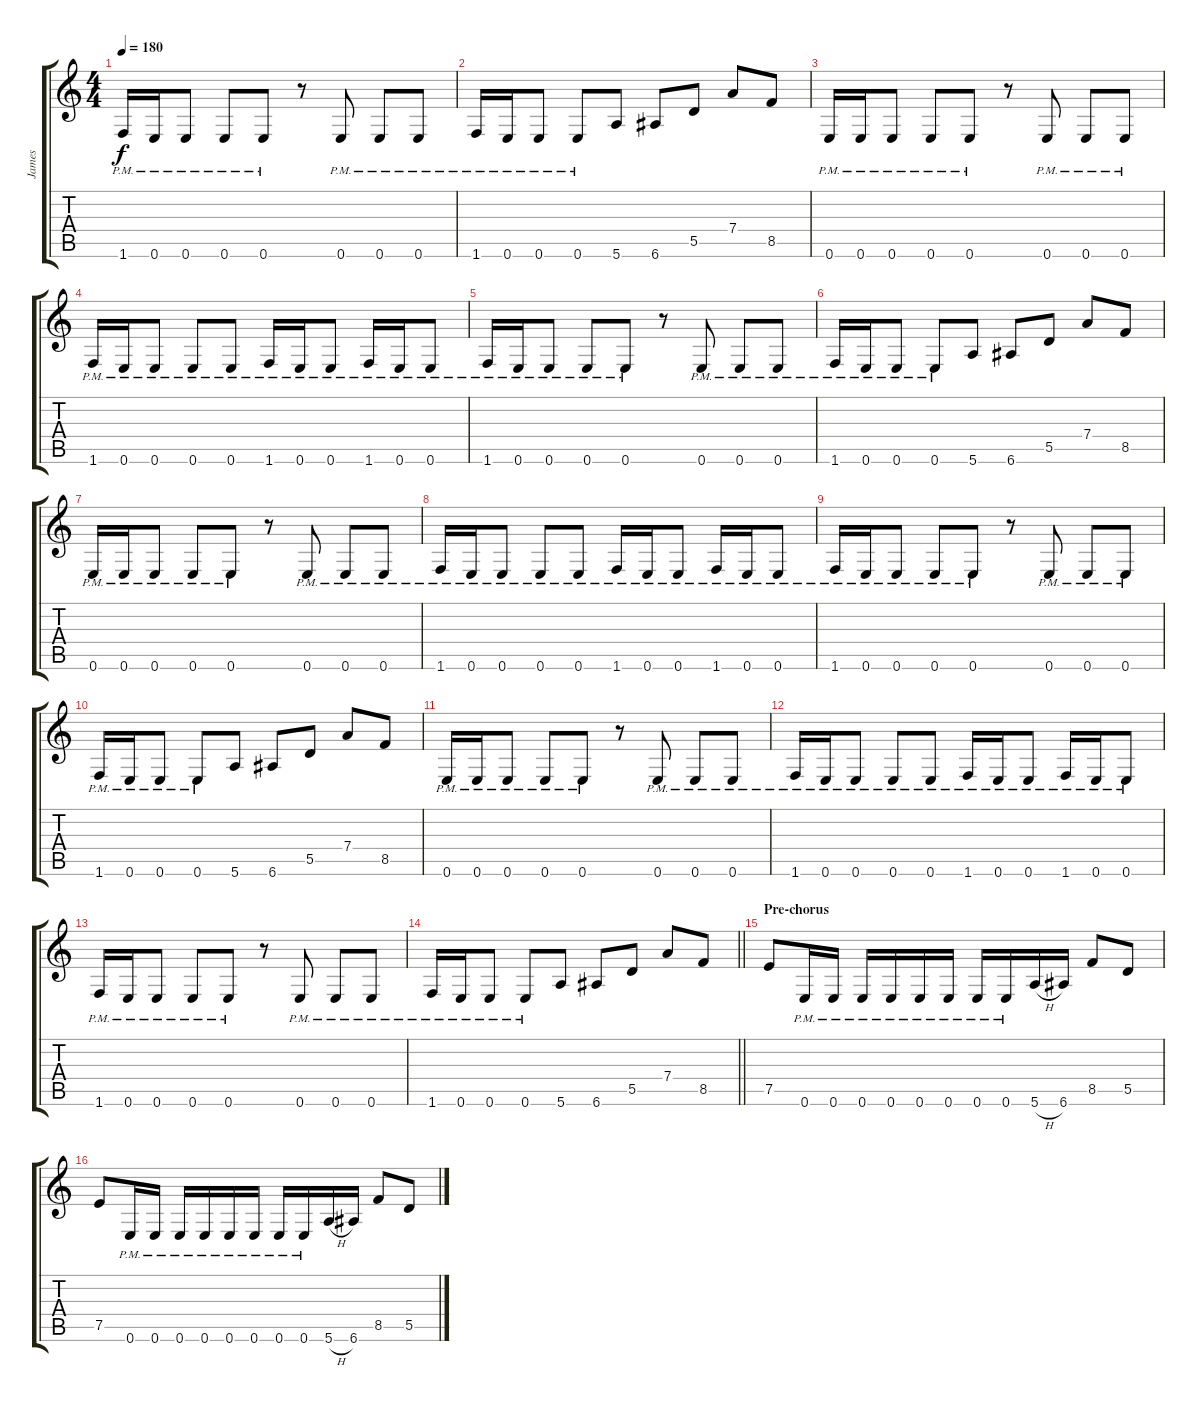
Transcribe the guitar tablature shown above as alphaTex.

\track ("James" "James") {instrument distortionguitar}
\staff {score tabs}
\tuning (E4 B3 G3 D3 A2 E2) {hide}
\ts (4 4)
\tempo 180
\clef g2
\ks c
1.6{pm}.16{dy f} 0.6{pm}.16 0.6{pm}.8 0.6{pm}.8 0.6{pm}.8 r.8 0.6{pm}.8 0.6{pm}.8 0.6{pm}.8 |
1.6{pm}.16 0.6{pm}.16 0.6{pm}.8 0.6{pm}.8 5.6.8 6.6.8 5.5.8 7.4.8 8.5.8 |
0.6{pm}.16 0.6{pm}.16 0.6{pm}.8 0.6{pm}.8 0.6{pm}.8 r.8 0.6{pm}.8 0.6{pm}.8 0.6{pm}.8 |
1.6{pm}.16 0.6{pm}.16 0.6{pm}.8 0.6{pm}.8 0.6{pm}.8 1.6{pm}.16 0.6{pm}.16 0.6{pm}.8 1.6{pm}.16 0.6{pm}.16 0.6{pm}.8 |
1.6{pm}.16 0.6{pm}.16 0.6{pm}.8 0.6{pm}.8 0.6{pm}.8 r.8 0.6{pm}.8 0.6{pm}.8 0.6{pm}.8 |
1.6{pm}.16 0.6{pm}.16 0.6{pm}.8 0.6{pm}.8 5.6.8 6.6.8 5.5.8 7.4.8 8.5.8 |
0.6{pm}.16 0.6{pm}.16 0.6{pm}.8 0.6{pm}.8 0.6{pm}.8 r.8 0.6{pm}.8 0.6{pm}.8 0.6{pm}.8 |
1.6{pm}.16 0.6{pm}.16 0.6{pm}.8 0.6{pm}.8 0.6{pm}.8 1.6{pm}.16 0.6{pm}.16 0.6{pm}.8 1.6{pm}.16 0.6{pm}.16 0.6{pm}.8 |
1.6{pm}.16 0.6{pm}.16 0.6{pm}.8 0.6{pm}.8 0.6{pm}.8 r.8 0.6{pm}.8 0.6{pm}.8 0.6{pm}.8 |
1.6{pm}.16 0.6{pm}.16 0.6{pm}.8 0.6{pm}.8 5.6.8 6.6.8 5.5.8 7.4.8 8.5.8 |
0.6{pm}.16 0.6{pm}.16 0.6{pm}.8 0.6{pm}.8 0.6{pm}.8 r.8 0.6{pm}.8 0.6{pm}.8 0.6{pm}.8 |
1.6{pm}.16 0.6{pm}.16 0.6{pm}.8 0.6{pm}.8 0.6{pm}.8 1.6{pm}.16 0.6{pm}.16 0.6{pm}.8 1.6{pm}.16 0.6{pm}.16 0.6{pm}.8 |
1.6{pm}.16 0.6{pm}.16 0.6{pm}.8 0.6{pm}.8 0.6{pm}.8 r.8 0.6{pm}.8 0.6{pm}.8 0.6{pm}.8 |
\barLineRight lightlight
1.6{pm}.16 0.6{pm}.16 0.6{pm}.8 0.6{pm}.8 5.6.8 6.6.8 5.5.8 7.4.8 8.5.8 |
\section ("" "Pre-chorus")
7.5.8 0.6{pm}.16 0.6{pm}.16 0.6{pm}.16 0.6{pm}.16 0.6{pm}.16 0.6{pm}.16 0.6{pm}.16 0.6{pm}.16 5.6{h}.16 6.6.16 8.5.8 5.5.8 |
7.5.8 0.6{pm}.16 0.6{pm}.16 0.6{pm}.16 0.6{pm}.16 0.6{pm}.16 0.6{pm}.16 0.6{pm}.16 0.6{pm}.16 5.6{h}.16 6.6.16 8.5.8 5.5.8
